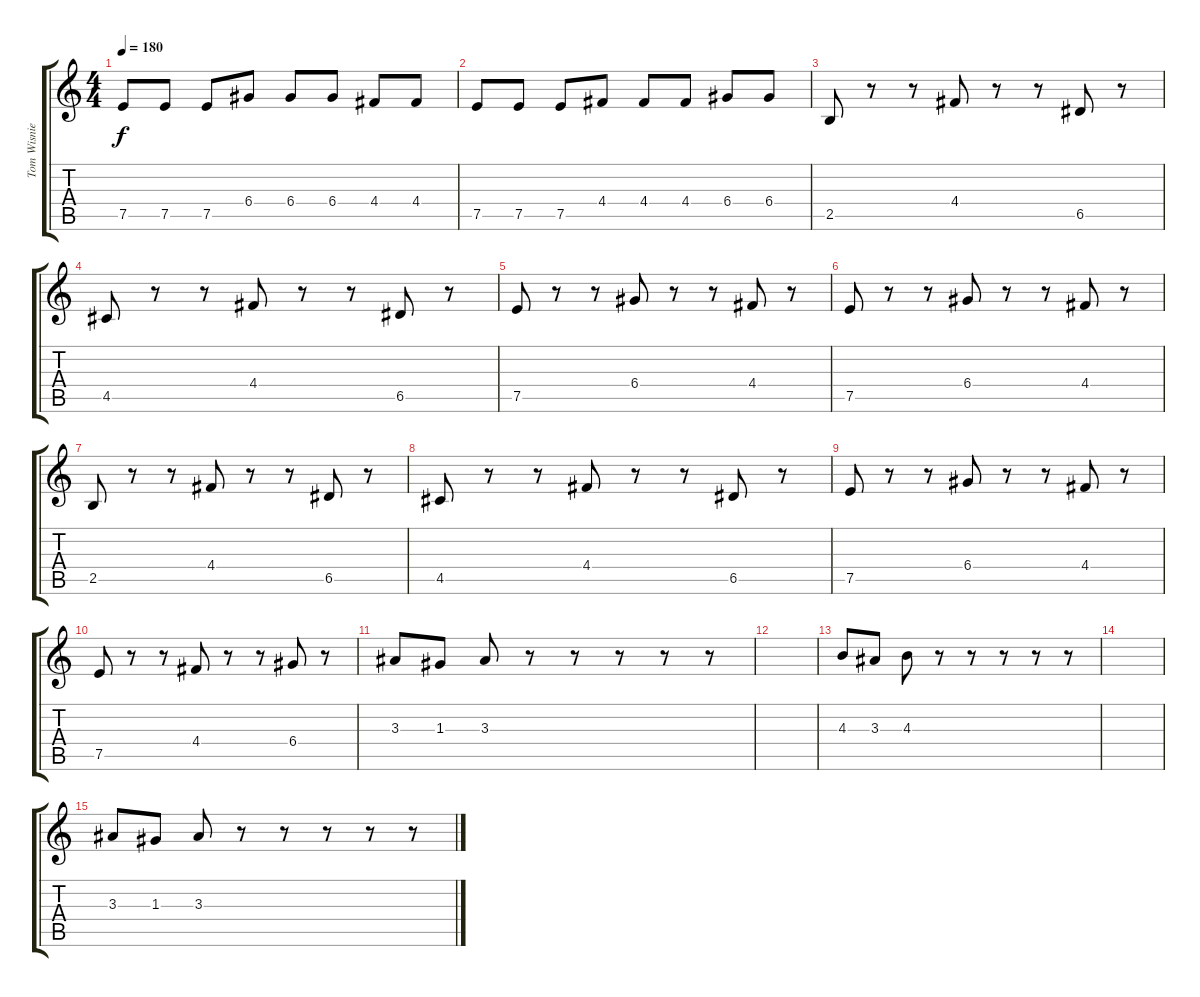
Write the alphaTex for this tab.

\track ("Tom Wisniewski [Guitar 2]" "Tom Wisnie") {instrument distortionguitar}
\staff {score tabs}
\tuning (E4 B3 G3 D3 A2 E2) {hide}
\ts (4 4)
\tempo 180
\clef g2
\ks c
7.5.8{dy f} 7.5.8 7.5.8 6.4.8 6.4.8 6.4.8 4.4.8 4.4.8 |
7.5.8 7.5.8 7.5.8 4.4.8 4.4.8 4.4.8 6.4.8 6.4.8 |
2.5.8{volume 13} r.8 r.8 4.4.8 r.8 r.8 6.5.8 r.8 |
4.5.8 r.8 r.8 4.4.8 r.8 r.8 6.5.8 r.8 |
7.5.8 r.8 r.8 6.4.8 r.8 r.8 4.4.8 r.8 |
7.5.8 r.8 r.8 6.4.8 r.8 r.8 4.4.8 r.8 |
2.5.8 r.8 r.8 4.4.8 r.8 r.8 6.5.8 r.8 |
4.5.8 r.8 r.8 4.4.8 r.8 r.8 6.5.8 r.8 |
7.5.8 r.8 r.8 6.4.8 r.8 r.8 4.4.8 r.8 |
7.5.8 r.8 r.8 4.4.8 r.8 r.8 6.4.8 r.8 |
3.3.8{volume 10} 1.3.8 3.3.8 r.8 r.8 r.8 r.8 r.8 |
|
4.3.8 3.3.8 4.3.8 r.8 r.8 r.8 r.8 r.8 |
|
3.3.8 1.3.8 3.3.8 r.8 r.8 r.8 r.8 r.8
